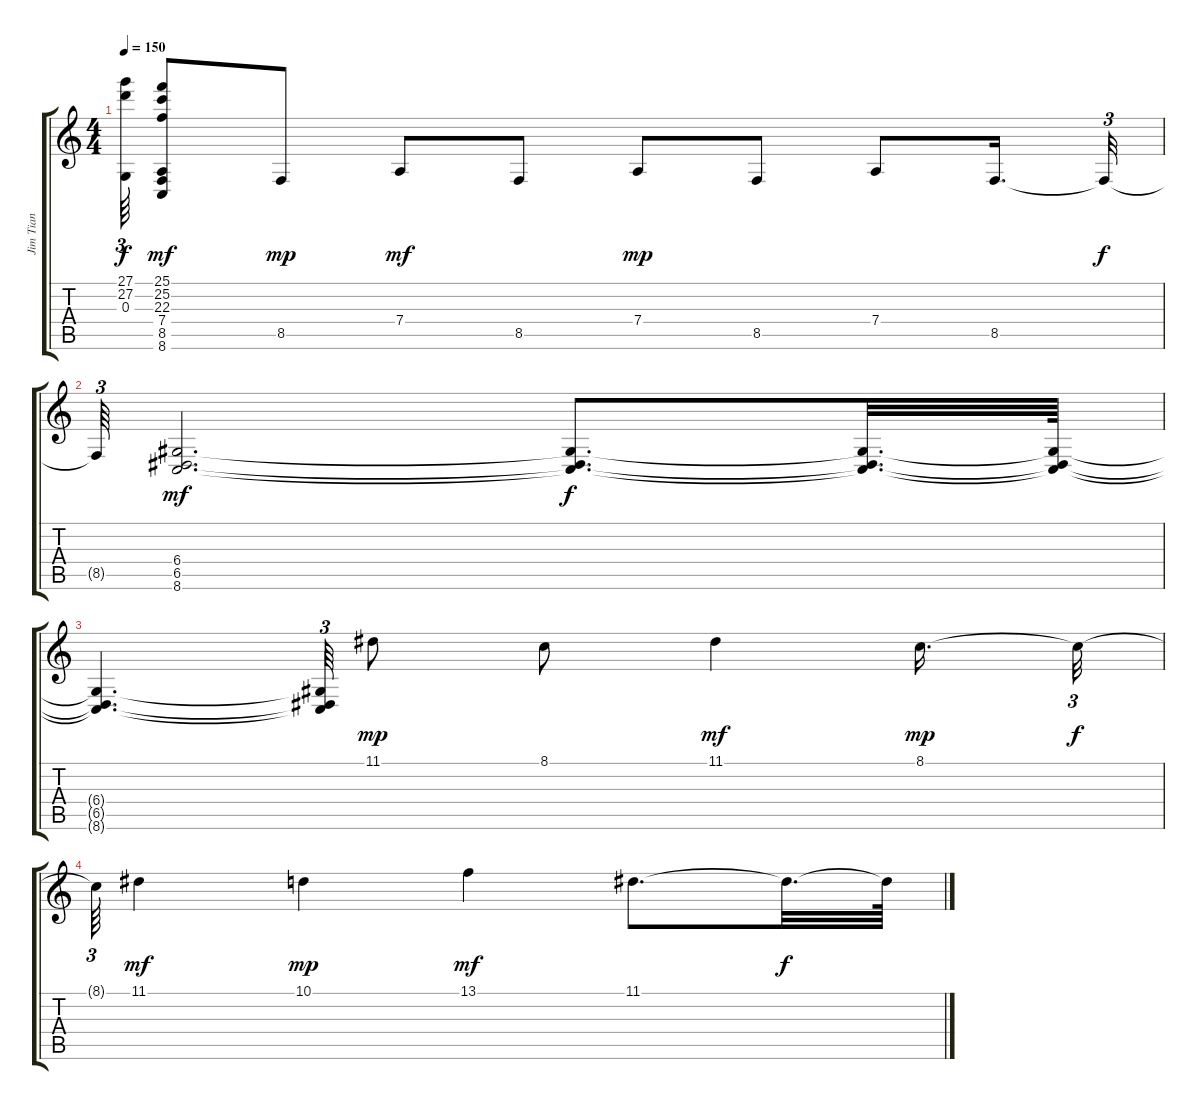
\track ("Jim Tian  " "Jim Tian  ") {instrument acousticgrandpiano}
\staff {score tabs}
\tuning (E4 B3 G3 D3 A2 E2) {hide}
\ts (4 4)
\tempo 150
\clef g2
\ks c
(27.1{t} 27.2{t} 0.3{t}).64{tu (3 2) dy f} (25.1 25.2 22.3 7.4 8.5 8.6).8{dy mf} 8.5.8{dy mp} 7.4.8{dy mf} 8.5.8 7.4.8{dy mp} 8.5.8 7.4.8 8.5.16{d} 8.5{t}.32{tu (3 2) dy f} |
8.5{t}.64{tu (3 2)} (6.4 6.5 8.6).2{d dy mf volume 11} (6.4{t} 6.5{t} 8.6{t}).8{d dy f} (6.4{t} 6.5{t} 8.6{t}).32{d} (6.4{t} 6.5{t} 8.6{t}).64 |
(6.4{t} 6.5{t} 8.6{t}).4{d} (6.4{t} 6.5{t} 8.6{t}).64{tu (3 2)} 11.1.8{dy mp} 8.1.8 11.1.4{dy mf} 8.1.16{d dy mp} 8.1{t}.32{tu (3 2) dy f} |
8.1{t}.64{tu (3 2)} 11.1.4{dy mf} 10.1.4{dy mp} 13.1.4{dy mf} 11.1.8{d} 11.1{t}.32{d dy f} 11.1{t}.64
